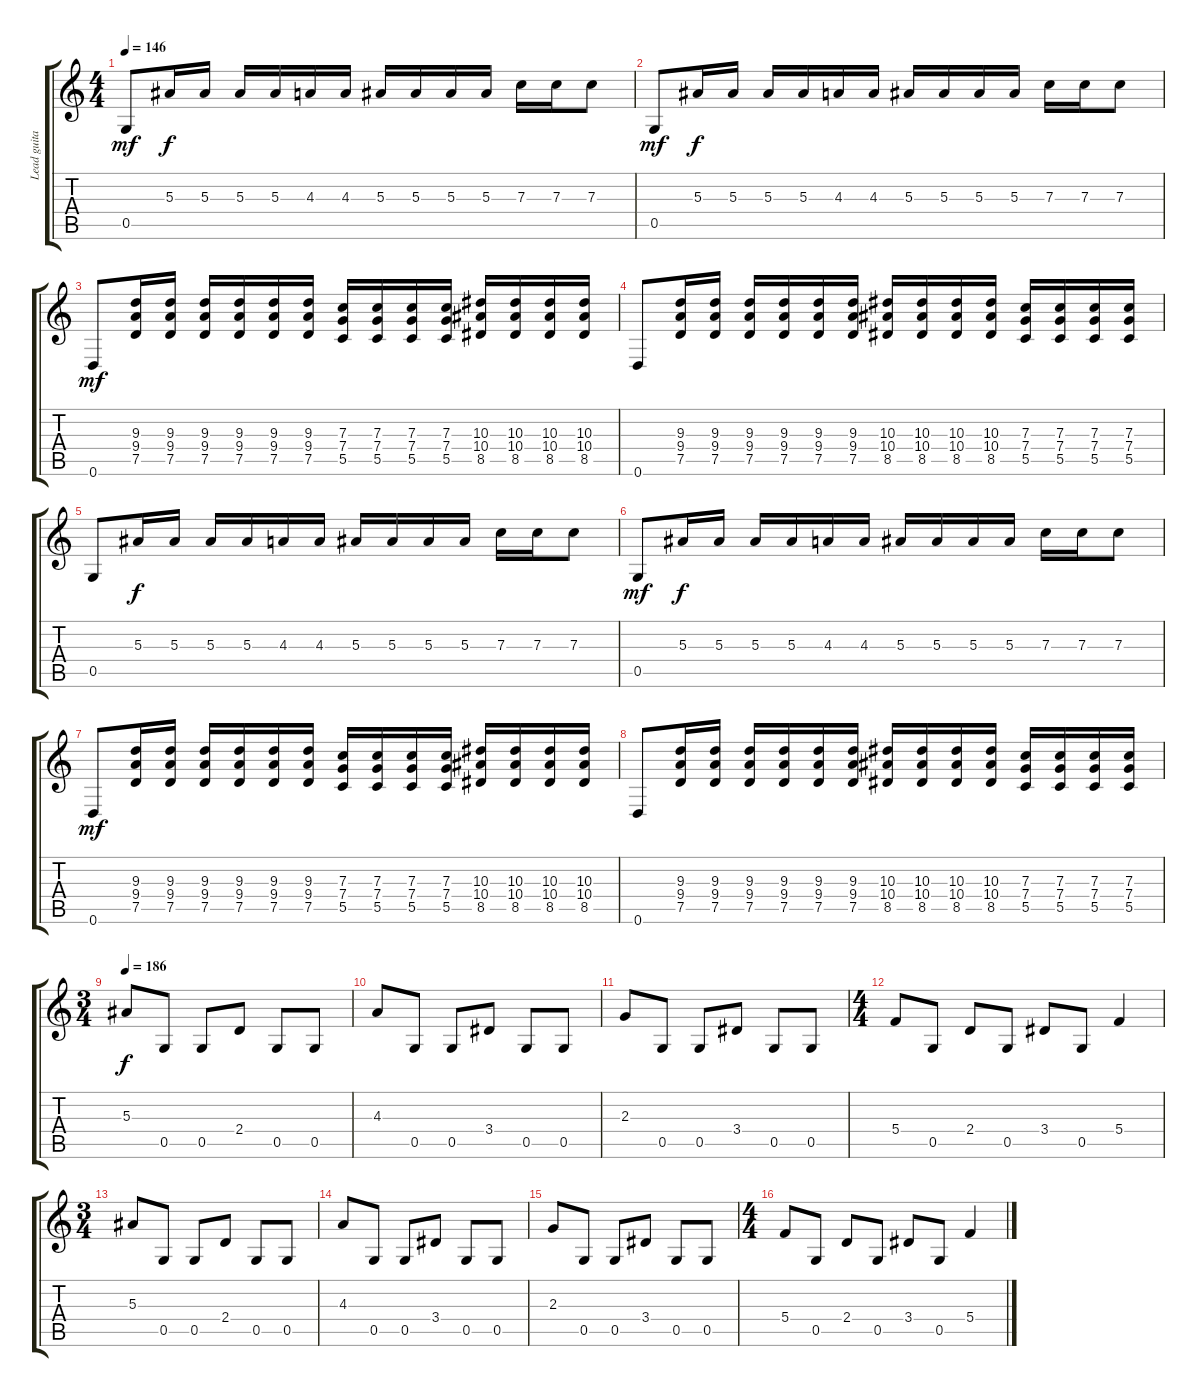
\track ("Lead guitar 2" "Lead guita") {instrument distortionguitar}
\staff {score tabs}
\tuning (D4 A3 F3 C3 G2 D2) {hide}
\ts (4 4)
\tempo 146
\clef g2
\ks c
0.5.8{dy mf instrument distortionguitar} 5.3.16{dy f} 5.3.16 5.3.16 5.3.16 4.3.16 4.3.16 5.3.16 5.3.16 5.3.16 5.3.16 7.3.16 7.3.16 7.3.8 |
0.5.8{dy mf} 5.3.16{dy f} 5.3.16 5.3.16 5.3.16 4.3.16 4.3.16 5.3.16 5.3.16 5.3.16 5.3.16 7.3.16 7.3.16 7.3.8 |
0.6.8{dy mf} (9.3 9.4 7.5).16 (9.3 9.4 7.5).16 (9.3 9.4 7.5).16 (9.3 9.4 7.5).16 (9.3 9.4 7.5).16 (9.3 9.4 7.5).16 (7.3 7.4 5.5).16 (7.3 7.4 5.5).16 (7.3 7.4 5.5).16 (7.3 7.4 5.5).16 (10.3 10.4 8.5).16 (10.3 10.4 8.5).16 (10.3 10.4 8.5).16 (10.3 10.4 8.5).16 |
0.6.8 (9.3 9.4 7.5).16 (9.3 9.4 7.5).16 (9.3 9.4 7.5).16 (9.3 9.4 7.5).16 (9.3 9.4 7.5).16 (9.3 9.4 7.5).16 (10.3 10.4 8.5).16 (10.3 10.4 8.5).16 (10.3 10.4 8.5).16 (10.3 10.4 8.5).16 (7.3 7.4 5.5).16 (7.3 7.4 5.5).16 (7.3 7.4 5.5).16 (7.3 7.4 5.5).16 |
0.5.8 5.3.16{dy f} 5.3.16 5.3.16 5.3.16 4.3.16 4.3.16 5.3.16 5.3.16 5.3.16 5.3.16 7.3.16 7.3.16 7.3.8 |
0.5.8{dy mf} 5.3.16{dy f} 5.3.16 5.3.16 5.3.16 4.3.16 4.3.16 5.3.16 5.3.16 5.3.16 5.3.16 7.3.16 7.3.16 7.3.8 |
0.6.8{dy mf} (9.3 9.4 7.5).16 (9.3 9.4 7.5).16 (9.3 9.4 7.5).16 (9.3 9.4 7.5).16 (9.3 9.4 7.5).16 (9.3 9.4 7.5).16 (7.3 7.4 5.5).16 (7.3 7.4 5.5).16 (7.3 7.4 5.5).16 (7.3 7.4 5.5).16 (10.3 10.4 8.5).16 (10.3 10.4 8.5).16 (10.3 10.4 8.5).16 (10.3 10.4 8.5).16 |
0.6.8 (9.3 9.4 7.5).16 (9.3 9.4 7.5).16 (9.3 9.4 7.5).16 (9.3 9.4 7.5).16 (9.3 9.4 7.5).16 (9.3 9.4 7.5).16 (10.3 10.4 8.5).16 (10.3 10.4 8.5).16 (10.3 10.4 8.5).16 (10.3 10.4 8.5).16 (7.3 7.4 5.5).16 (7.3 7.4 5.5).16 (7.3 7.4 5.5).16 (7.3 7.4 5.5).16 |
\ts (3 4)
\tempo 186
5.3.8{dy f} 0.5.8 0.5.8 2.4.8 0.5.8 0.5.8 |
4.3.8 0.5.8 0.5.8 3.4.8 0.5.8 0.5.8 |
2.3.8 0.5.8 0.5.8 3.4.8 0.5.8 0.5.8 |
\ts (4 4)
5.4.8 0.5.8 2.4.8 0.5.8 3.4.8 0.5.8 5.4.4 |
\ts (3 4)
5.3.8 0.5.8 0.5.8 2.4.8 0.5.8 0.5.8 |
4.3.8 0.5.8 0.5.8 3.4.8 0.5.8 0.5.8 |
2.3.8 0.5.8 0.5.8 3.4.8 0.5.8 0.5.8 |
\ts (4 4)
5.4.8 0.5.8 2.4.8 0.5.8 3.4.8 0.5.8 5.4.4
